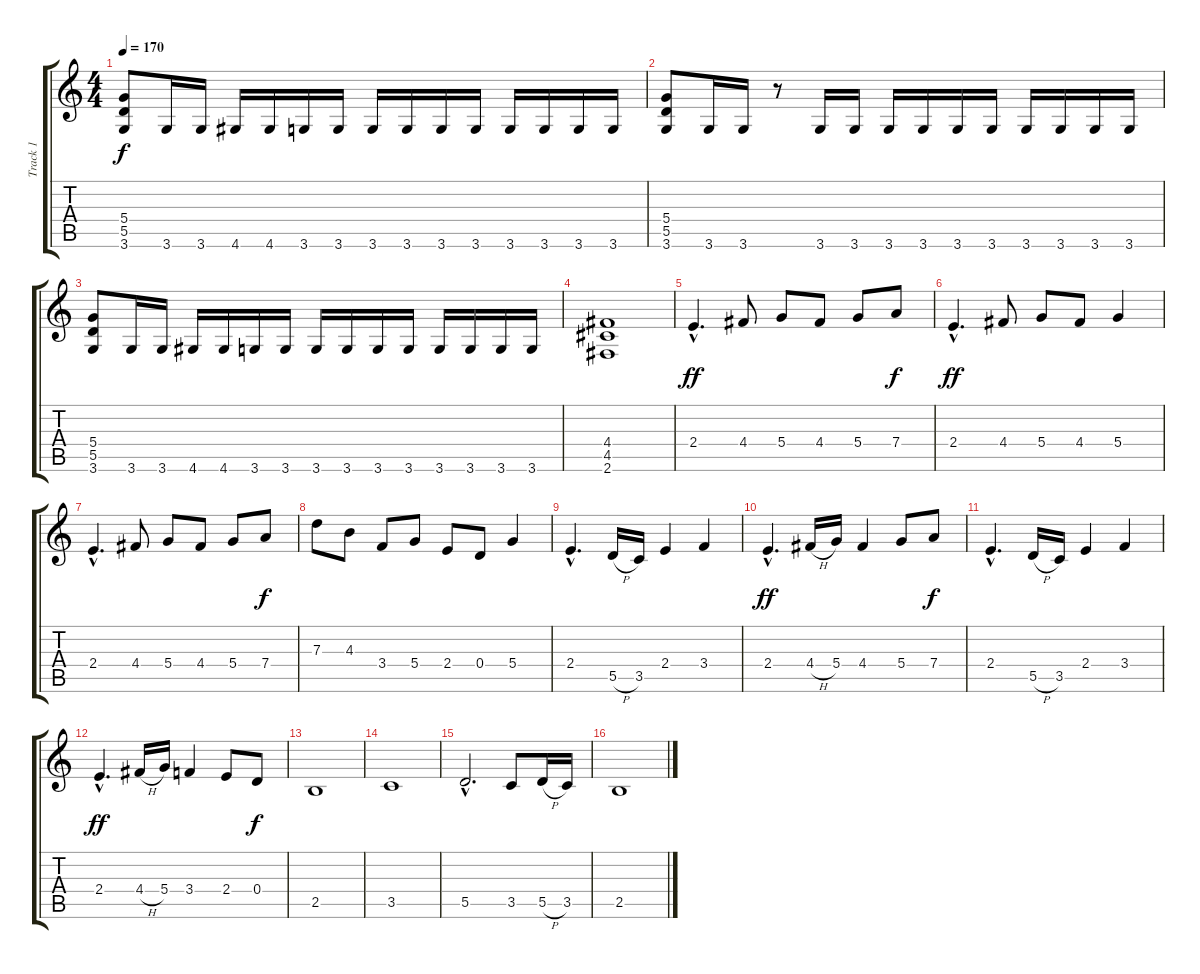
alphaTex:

\track ("Track 1" "Track 1") {instrument distortionguitar}
\staff {score tabs}
\tuning (E4 B3 G3 D3 A2 E2) {hide}
\ts (4 4)
\tempo 170
\clef g2
\ks c
(5.4 5.5 3.6).8{dy f} 3.6.16 3.6.16 4.6.16 4.6.16 3.6.16 3.6.16 3.6.16 3.6.16 3.6.16 3.6.16 3.6.16 3.6.16 3.6.16 3.6.16 |
(5.4 5.5 3.6).8 3.6.16 3.6.16 r.8 3.6.16 3.6.16 3.6.16 3.6.16 3.6.16 3.6.16 3.6.16 3.6.16 3.6.16 3.6.16 |
(5.4 5.5 3.6).8 3.6.16 3.6.16 4.6.16 4.6.16 3.6.16 3.6.16 3.6.16 3.6.16 3.6.16 3.6.16 3.6.16 3.6.16 3.6.16 3.6.16 |
(4.4 4.5 2.6).1 |
2.4{hac}.4{d dy ff} 4.4.8 5.4.8 4.4.8 5.4.8 7.4.8{dy f} |
2.4{hac}.4{d dy ff} 4.4.8 5.4.8 4.4.8 5.4.4 |
2.4{hac}.4{d} 4.4.8 5.4.8 4.4.8 5.4.8 7.4.8{dy f} |
7.3.8 4.3.8 3.4.8 5.4.8 2.4.8 0.4.8 5.4.4 |
2.4{hac}.4{d} 5.5{h}.16 3.5.16 2.4.4 3.4.4 |
2.4{hac}.4{d dy ff} 4.4{h}.16 5.4.16 4.4.4 5.4.8 7.4.8{dy f} |
2.4{hac}.4{d} 5.5{h}.16 3.5.16 2.4.4 3.4.4 |
2.4{hac}.4{d dy ff} 4.4{h}.16 5.4.16 3.4.4 2.4.8 0.4.8{dy f} |
2.5.1 |
3.5.1 |
5.5{hac}.2{d} 3.5.8 5.5{h}.16 3.5.16 |
2.5.1
